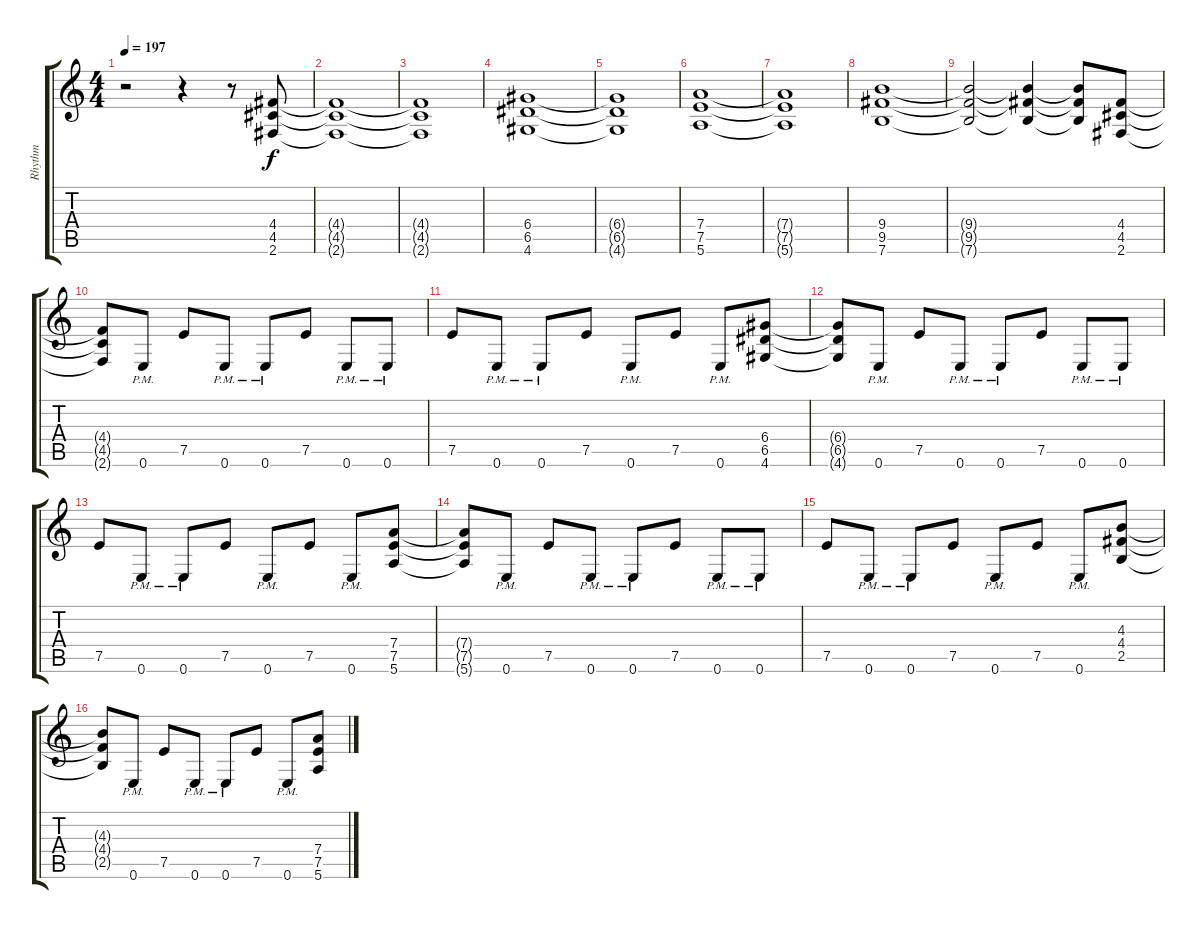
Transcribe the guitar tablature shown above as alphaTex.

\track ("Rhythm" "Rhythm") {instrument overdrivenguitar}
\staff {score tabs}
\tuning (E4 B3 G3 D3 A2 E2) {hide}
\ts (4 4)
\tempo 197
\clef g2
\ks c
r.2{dy f instrument overdrivenguitar} r.4 r.8 (4.4 4.5 2.6).8 |
(4.4{t} 4.5{t} 2.6{t}).1 |
(4.4{t} 4.5{t} 2.6{t}).1 |
(6.4 6.5 4.6).1 |
(6.4{t} 6.5{t} 4.6{t}).1 |
(7.4 7.5 5.6).1 |
(7.4{t} 7.5{t} 5.6{t}).1 |
(9.4 9.5 7.6).1 |
(9.4{t} 9.5{t} 7.6{t}).2 (9.4{t} 9.5{t} 7.6{t}).4 (9.4{t} 9.5{t} 7.6{t}).8 (4.4 4.5 2.6).8 |
\section ("" "")
(4.4{t} 4.5{t} 2.6{t}).8 0.6{pm}.8 7.5.8 0.6{pm}.8 0.6{pm}.8 7.5.8 0.6{pm}.8 0.6{pm}.8 |
7.5.8 0.6{pm}.8 0.6{pm}.8 7.5.8 0.6{pm}.8 7.5.8 0.6{pm}.8 (6.4 6.5 4.6).8 |
(6.4{t} 6.5{t} 4.6{t}).8 0.6{pm}.8 7.5.8 0.6{pm}.8 0.6{pm}.8 7.5.8 0.6{pm}.8 0.6{pm}.8 |
7.5.8 0.6{pm}.8 0.6{pm}.8 7.5.8 0.6{pm}.8 7.5.8 0.6{pm}.8 (7.4 7.5 5.6).8 |
(7.4{t} 7.5{t} 5.6{t}).8 0.6{pm}.8 7.5.8 0.6{pm}.8 0.6{pm}.8 7.5.8 0.6{pm}.8 0.6{pm}.8 |
7.5.8 0.6{pm}.8 0.6{pm}.8 7.5.8 0.6{pm}.8 7.5.8 0.6{pm}.8 (4.3 4.4 2.5).8 |
(4.3{t} 4.4{t} 2.5{t}).8 0.6{pm}.8 7.5.8 0.6{pm}.8 0.6{pm}.8 7.5.8 0.6{pm}.8 (7.4 7.5 5.6).8
